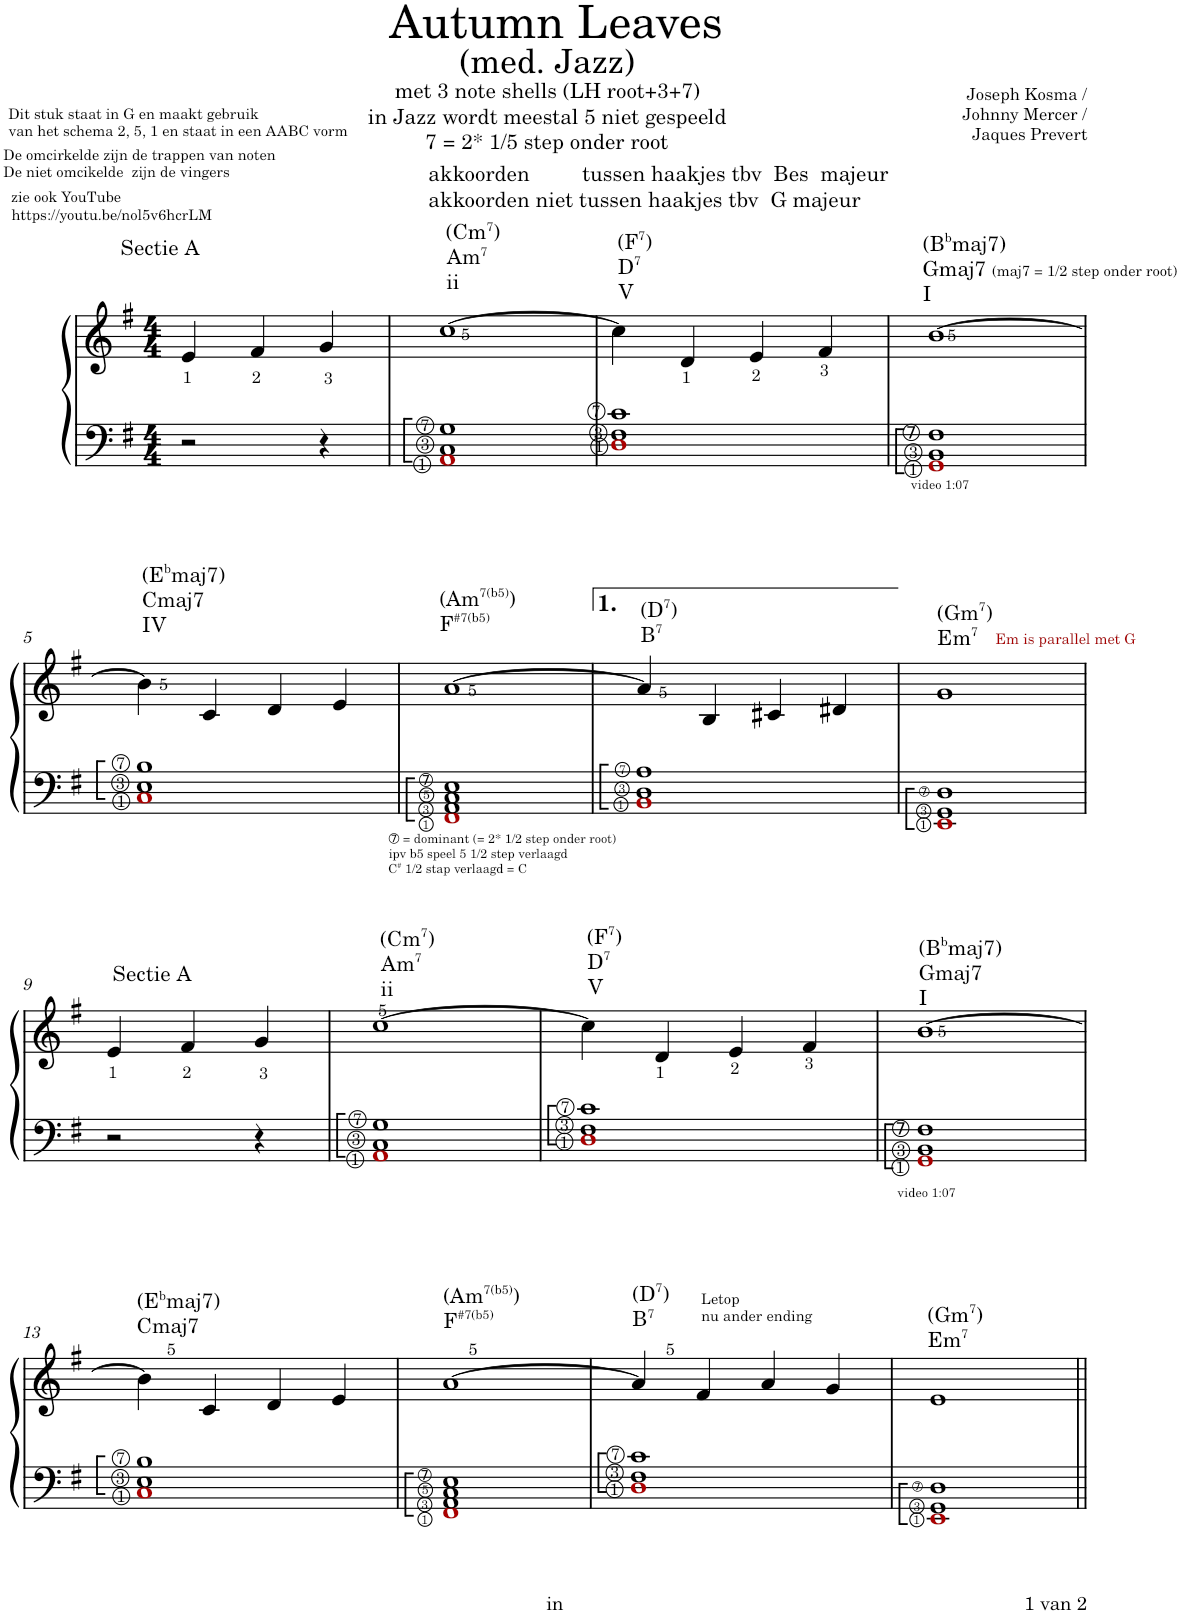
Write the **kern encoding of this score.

**kern	**kern
*part1	*part1
*staff2	*staff1
*I"Piano	*
*I'Pno.	*
*clefF4	*clefG2
*k[f#]	*k[f#]
*M4/4	*M4/4
=1	=1
!	!LO:TX:a:t=zie ook YouTube
!	!LO:TX:a:t=https&colon;//youtu.be/nol5v6hcrLM
!	!LO:TX:a:t=De omcirkelde zijn de trappen van noten
!	!LO:TX:a:t=De niet omcikelde  zijn de vingers
!	!LO:TX:a:t=Dit stuk staat in G en maakt gebruik
!	!LO:TX:a:t=van het schema 2, 5, 1 en staat in een AABC vorm
!	!LO:TX:a:t=Sectie A
2r	4e/
.	4f#/
!	!LO:TX:a:t=akkoorden         tussen haakjes tbv  Bes  majeur
!	!LO:TX:a:t=akkoorden niet tussen haakjes tbv  G majeur
4r	4g/
=2	=2
!	!LO:TX:a:t=(Cm
!	!LO:TX:a:t=7
!	!LO:TX:a:t=)
!	!LO:TX:a:t=Am
!	!LO:TX:a:t=7
!	!LO:TX:a:t=ii
1AAi 1C 1G	[>1cc
=3	=3
!	!LO:TX:a:t=(F
!	!LO:TX:a:t=7
!	!LO:TX:a:t=)
!	!LO:TX:a:t=D
!	!LO:TX:a:t=7
!	!LO:TX:a:t=V
1Di 1F# 1c	4cc\]
.	4d</
.	4e</
.	4f#</
=4	=4
!	!LO:TX:a:t=(B
!	!LO:TX:a:t=b
!	!LO:TX:a:t=maj7)
!	!LO:TX:a:t=Gmaj7
!	!LO:TX:a:t=(maj7 = 1/2 step onder root)
!	!LO:TX:a:t=I
!LO:TX:a:t=➆	!
!LO:TX:b:t=video 1&colon;07	!
1GGi 1BB 1F#	[>1b
!!LO:LB:g=z
=5	=5
!	!LO:TX:a:t=(E
!	!LO:TX:a:t=b
!	!LO:TX:a:t=maj7)
!	!LO:TX:a:t=Cmaj7
!	!LO:TX:a:t=IV
1Ci 1E 1B	4b\]
.	4c/
.	4d/
.	4e/
=6	=6
!	!LO:TX:a:t=(Am
!	!LO:TX:a:t=7(b5)
!	!LO:TX:a:t=)
!	!LO:TX:a:t=F
!	!LO:TX:a:t=#7(b5)
!LO:TX:a:t=➆	!
!LO:TX:b:t=➆ = dominant (= 2* 1/2 step onder root)	!
!LO:TX:b:t=ipv b5 speel 5 1/2 step verlaagd	!
!LO:TX:b:t=C	!
!LO:TX:b:t=#	!
!LO:TX:b:t=1/2 stap verlaagd = C	!
1FF#i 1AA 1C 1E	[>1a
=7	=7
!	!LO:TX:a:t=(D
!	!LO:TX:a:t=7
!	!LO:TX:a:t=)
!	!LO:TX:a:t=B
!	!LO:TX:a:t=7
1BBi 1D 1A	4a/]
.	4B/
.	4c#X/
.	4d#X/
=8	=8
!	!LO:TX:a:t=(Gm
!	!LO:TX:a:t=7
!	!LO:TX:a:t=)
!	!LO:TX:a:t=Em
!	!LO:TX:a:t=7
!	!LO:TX:a:color=#AA0000:t=Em is parallel met G
!LO:TX:a:t=➆	!
1EEi 1GG 1D	1g
!!LO:LB:g=z
=9	=9
!	!LO:TX:a:t=Sectie A
2r	4e/
.	4f#/
4r	4g/
=10	=10
!	!LO:TX:a:t=(Cm
!	!LO:TX:a:t=7
!	!LO:TX:a:t=)
!	!LO:TX:a:t=Am
!	!LO:TX:a:t=7
!	!LO:TX:a:t=ii
1AAi 1C 1G	[>1cc
=11	=11
*^	*
!	!	!LO:TX:a:t=(F
!	!	!LO:TX:a:t=7
!	!	!LO:TX:a:t=)
!	!	!LO:TX:a:t=D
!	!	!LO:TX:a:t=7
!	!	!LO:TX:a:t=V
1c	1Di 1F#	4cc\]
.	.	4d</
.	.	4e</
.	.	4f#</
*v	*v	*
=12	=12
!	!LO:TX:a:t=(B
!	!LO:TX:a:t=b
!	!LO:TX:a:t=maj7)
!	!LO:TX:a:t=Gmaj7
!	!LO:TX:a:t=I
!LO:TX:a:t=➆	!
!LO:TX:b:t=video 1&colon;07	!
1GGi 1BB 1F#	[>1b
!!LO:LB:g=z
=13	=13
!	!LO:TX:a:t=(E
!	!LO:TX:a:t=b
!	!LO:TX:a:t=maj7)
!	!LO:TX:a:t=Cmaj7
1Ci 1E 1B	4b\]
.	4c/
.	4d/
.	4e/
=14	=14
!	!LO:TX:a:t=(Am
!	!LO:TX:a:t=7(b5)
!	!LO:TX:a:t=)
!	!LO:TX:a:t=F
!	!LO:TX:a:t=#7(b5)
!LO:TX:a:t=➆	!
1FF#i 1AA 1C 1E	[>1a
=15	=15
*^	*
!	!	!LO:TX:a:t=(D
!	!	!LO:TX:a:t=7
!	!	!LO:TX:a:t=)
!	!	!LO:TX:a:t=B
!	!	!LO:TX:a:t=7
1c	1Di 1F#	4a/]
!	!	!LO:TX:a:t=Letop
!	!	!LO:TX:a:t=nu ander ending
.	.	4f#/
.	.	4a/
.	.	4g/
*v	*v	*
=16	=16
!	!LO:TX:a:t=(Gm
!	!LO:TX:a:t=7
!	!LO:TX:a:t=)
!	!LO:TX:a:t=Em
!	!LO:TX:a:t=7
!LO:TX:a:t=➆	!
1EEi 1GG 1D	1e
=||	=||
*-	*-
